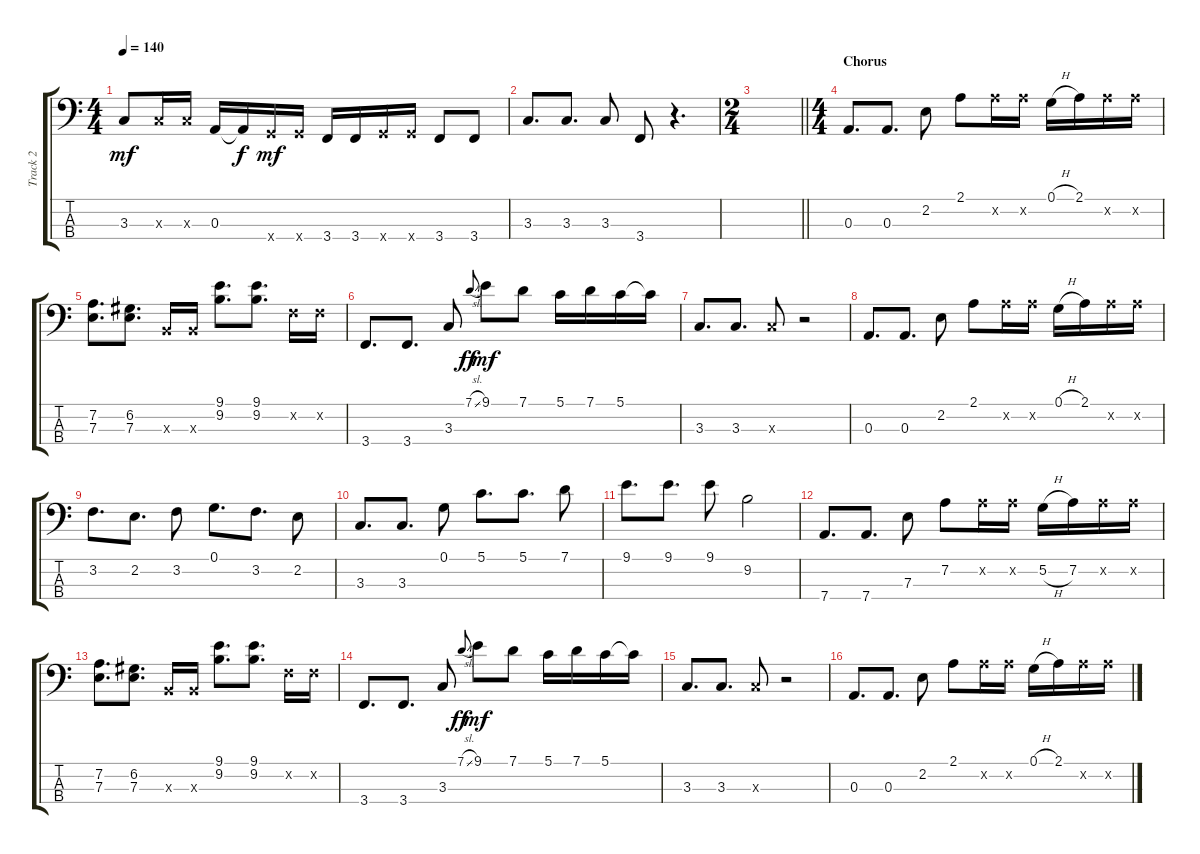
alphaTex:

\track ("Track 2" "Track 2") {instrument electricbassfinger}
\staff {score tabs}
\tuning (G2 D2 A1 D1) {hide}
\ts (4 4)
\tempo 140
\clef f4
\ks c
3.3.8{dy mf} 3.3{x}.16 3.3{x}.16 0.3.16 0.3{t}.16{dy f} 5.4{x}.16{dy mf} 5.4{x}.16 3.4.16 3.4.16 5.4{x}.16 5.4{x}.16 3.4.8 3.4.8 |
3.3.8{d} 3.3.8{d} 3.3.8 3.4.8 r.4{d} |
\ts (2 4)
\barLineRight lightlight
|
\ts (4 4)
\section ("" "Chorus")
0.3.8{d} 0.3.8{d} 2.2.8 2.1.8 7.2{x}.16 7.2{x}.16 0.1{h}.16 2.1.16 7.2{x}.16 7.2{x}.16 |
(7.2 7.3).8{d} (6.2 7.3).8{d} 2.3{x}.16 2.3{x}.16 (9.1 9.2).8{d} (9.1 9.2).8{d} 3.2{x}.16 3.2{x}.16 |
3.4.8{d} 3.4.8{d} 3.3.8 7.1{sl}.8{gr onbeat dy ff} 9.1.8{dy mf} 7.1.8 5.1.16 7.1.16 5.1.16 5.1{t}.16 |
3.3.8{d} 3.3.8{d} 3.3{x}.8 r.2 |
0.3.8{d} 0.3.8{d} 2.2.8 2.1.8 7.2{x}.16 7.2{x}.16 0.1{h}.16 2.1.16 7.2{x}.16 7.2{x}.16 |
3.2.8{d} 2.2.8{d} 3.2.8 0.1.8{d} 3.2.8{d} 2.2.8 |
3.3.8{d} 3.3.8{d} 0.1.8 5.1.8{d} 5.1.8{d} 7.1.8 |
9.1.8{d} 9.1.8{d} 9.1.8 9.2.2 |
7.4.8{d} 7.4.8{d} 7.3.8 7.2.8 7.2{x}.16 7.2{x}.16 5.2{h}.16 7.2.16 7.2{x}.16 7.2{x}.16 |
(7.2 7.3).8{d} (6.2 7.3).8{d} 2.3{x}.16 2.3{x}.16 (9.1 9.2).8{d} (9.1 9.2).8{d} 3.2{x}.16 3.2{x}.16 |
3.4.8{d} 3.4.8{d} 3.3.8 7.1{sl}.8{gr onbeat dy ff} 9.1.8{dy mf} 7.1.8 5.1.16 7.1.16 5.1.16 5.1{t}.16 |
3.3.8{d} 3.3.8{d} 3.3{x}.8 r.2 |
0.3.8{d} 0.3.8{d} 2.2.8 2.1.8 7.2{x}.16 7.2{x}.16 0.1{h}.16 2.1.16 7.2{x}.16 7.2{x}.16
